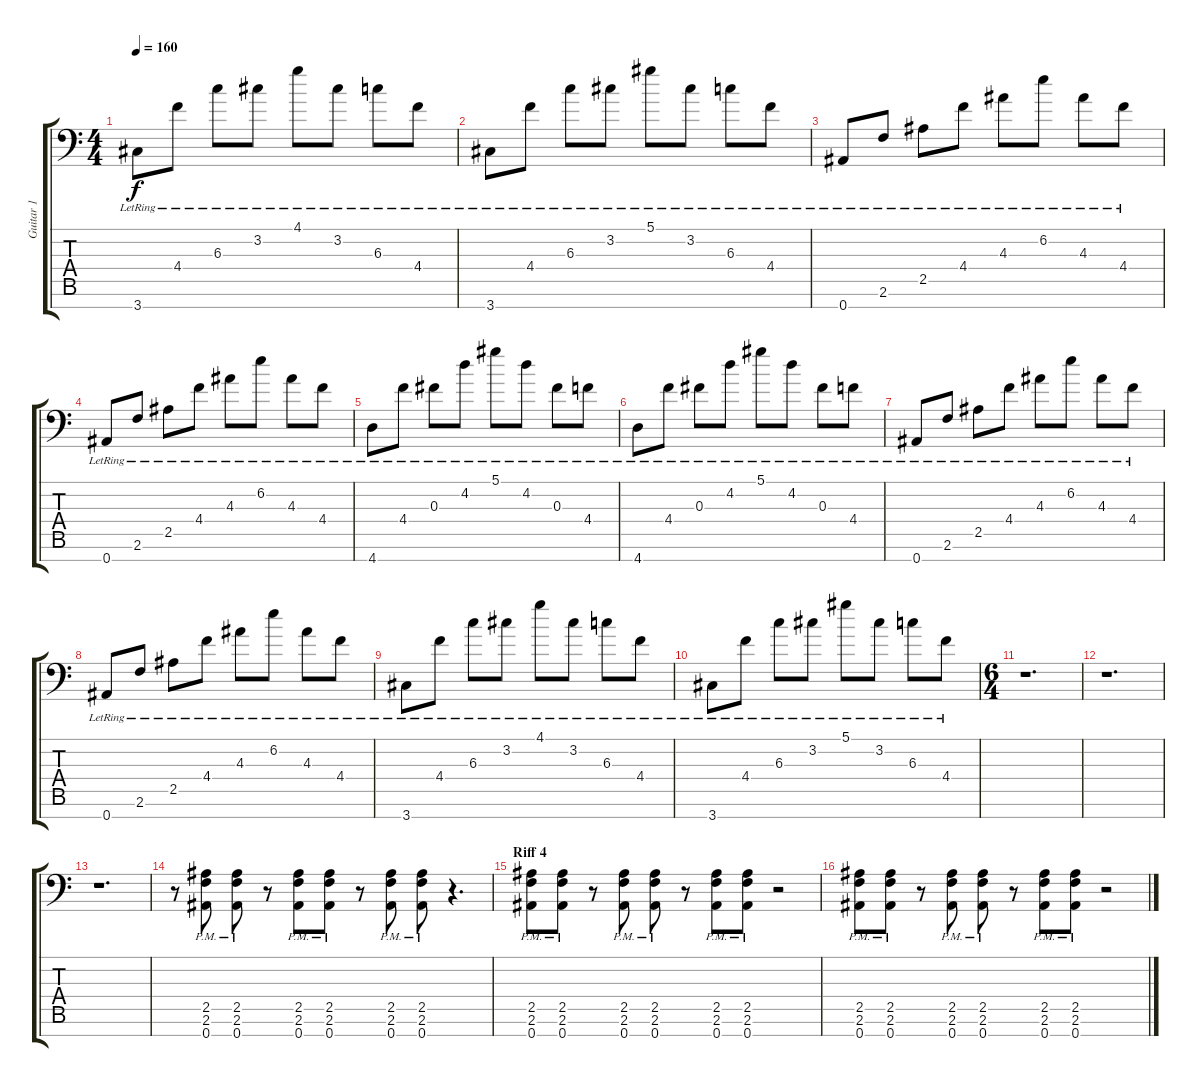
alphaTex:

\track ("Guitar 1" "Guitar 1") {instrument distortionguitar}
\staff {score tabs}
\tuning (Eb4 Bb3 Gb3 Db3 Ab2 Eb2 Bb1) {hide}
\ts (4 4)
\tempo 160
\clef f4
\ks c
3.7{lr}.8{dy f} 4.4{lr}.8 6.3{lr}.8 3.2{lr}.8 4.1{lr}.8 3.2{lr}.8 6.3{lr}.8 4.4{lr}.8 |
3.7{lr}.8 4.4{lr}.8 6.3{lr}.8 3.2{lr}.8 5.1{lr}.8 3.2{lr}.8 6.3{lr}.8 4.4{lr}.8 |
0.7{lr}.8 2.6{lr}.8 2.5{lr}.8 4.4{lr}.8 4.3{lr}.8 6.2{lr}.8 4.3{lr}.8 4.4{lr}.8 |
0.7{lr}.8 2.6{lr}.8 2.5{lr}.8 4.4{lr}.8 4.3{lr}.8 6.2{lr}.8 4.3{lr}.8 4.4{lr}.8 |
4.7{lr}.8 4.4{lr}.8 0.3{lr}.8 4.2{lr}.8 5.1{lr}.8 4.2{lr}.8 0.3{lr}.8 4.4{lr}.8 |
4.7{lr}.8 4.4{lr}.8 0.3{lr}.8 4.2{lr}.8 5.1{lr}.8 4.2{lr}.8 0.3{lr}.8 4.4{lr}.8 |
0.7{lr}.8 2.6{lr}.8 2.5{lr}.8 4.4{lr}.8 4.3{lr}.8 6.2{lr}.8 4.3{lr}.8 4.4{lr}.8 |
0.7{lr}.8 2.6{lr}.8 2.5{lr}.8 4.4{lr}.8 4.3{lr}.8 6.2{lr}.8 4.3{lr}.8 4.4{lr}.8 |
3.7{lr}.8 4.4{lr}.8 6.3{lr}.8 3.2{lr}.8 4.1{lr}.8 3.2{lr}.8 6.3{lr}.8 4.4{lr}.8 |
3.7{lr}.8 4.4{lr}.8 6.3{lr}.8 3.2{lr}.8 5.1{lr}.8 3.2{lr}.8 6.3{lr}.8 4.4{lr}.8 |
\ts (6 4)
r.1{d} |
r.1{d} |
r.1{d} |
r.8{instrument distortionguitar} (2.5{pm} 2.6{pm} 0.7{pm}).8 (2.5{pm} 2.6{pm} 0.7{pm}).8 r.8 (2.5{pm} 2.6{pm} 0.7{pm}).8 (2.5{pm} 2.6{pm} 0.7{pm}).8 r.8 (2.5{pm} 2.6{pm} 0.7{pm}).8 (2.5{pm} 2.6{pm} 0.7{pm}).8 r.4{d} |
\section ("" "Riff 4")
(2.5{pm} 2.6{pm} 0.7{pm}).8 (2.5{pm} 2.6{pm} 0.7{pm}).8 r.8 (2.5{pm} 2.6{pm} 0.7{pm}).8 (2.5{pm} 2.6{pm} 0.7{pm}).8 r.8 (2.5{pm} 2.6{pm} 0.7{pm}).8 (2.5{pm} 2.6{pm} 0.7{pm}).8 r.2 |
(2.5{pm} 2.6{pm} 0.7{pm}).8 (2.5{pm} 2.6{pm} 0.7{pm}).8 r.8 (2.5{pm} 2.6{pm} 0.7{pm}).8 (2.5{pm} 2.6{pm} 0.7{pm}).8 r.8 (2.5{pm} 2.6{pm} 0.7{pm}).8 (2.5{pm} 2.6{pm} 0.7{pm}).8 r.2
